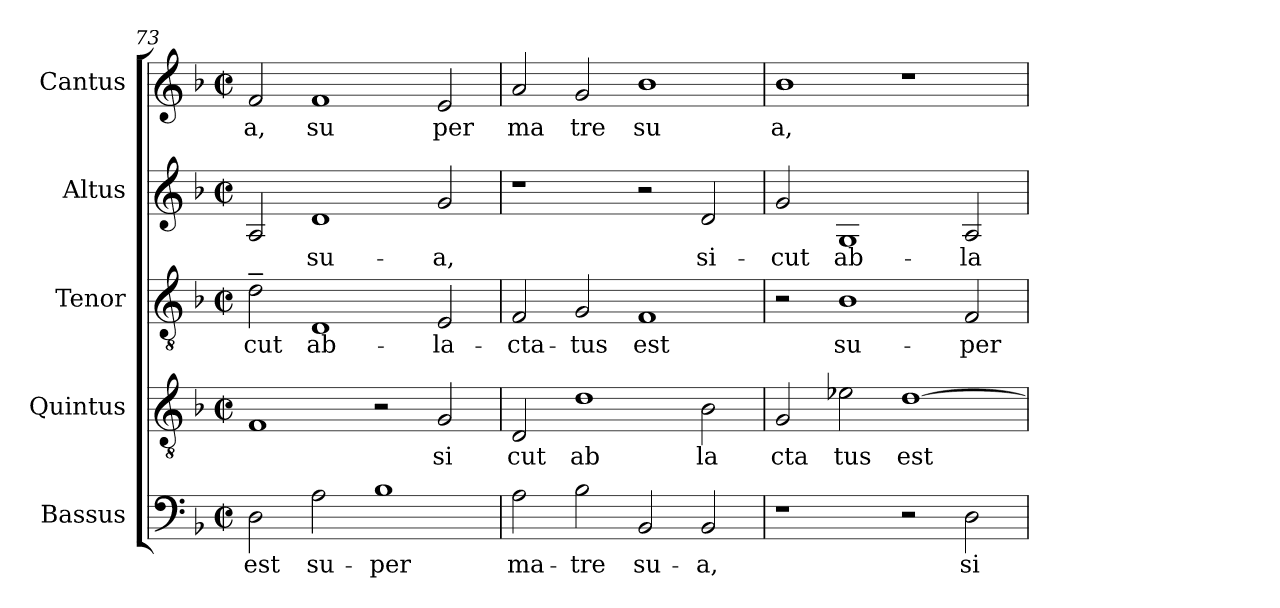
**kern	**text	**kern	**text	**kern	**text	**kern	**text	**kern	**text
*part5	*part5	*part4	*part4	*part3	*part3	*part2	*part2	*part1	*part1
*staff5	*staff5	*staff4	*staff4	*staff3	*staff3	*staff2	*staff2	*staff1	*staff1
*I"Bassus	*	*I"Quintus	*	*I"Tenor	*	*I"Altus	*	*I"Cantus	*
!!LO:LB:g=z
*clefF4	*	*clefGv2	*	*clefGv2	*	*clefG2	*	*clefG2	*
*k[b-]	*	*k[b-]	*	*k[b-]	*	*k[b-]	*	*k[b-]	*
*F:	*	*F:	*	*F:	*	*F:	*	*F:	*
*M2/2	*	*M2/2	*	*M2/2	*	*M2/2	*	*M2/2	*
*met(c|)	*	*met(c|)	*	*met(c|)	*	*met(c|)	*	*met(c|)	*
=73	=73	=73	=73	=73	=73	=73	=73	=73	=73
!	!LO:LY:b:cj	!	!LO:LY:b:cj	!	!LO:LY:b:cj	!	!LO:LY:b:cj	!	!LO:LY:b:cj
2D\	est	1F	.	2d~>\	cut	2A/	.	2f/	-a,
!	!LO:LY:b:cj	!	!	!	!LO:LY:b:cj	!	!LO:LY:b:cj	!	!LO:LY:b:cj
2A\	su-	.	.	1D	ab-	1d	su-	1f	su
!	!LO:LY:b:cj	!	!	!	!	!	!	!	!
1B-	-per	2r	.	.	.	.	.	.	.
!	!	!	!LO:LY:b:cj	!	!LO:LY:b:cj	!	!LO:LY:b:cj	!	!LO:LY:b:cj
.	.	2G/	si	2E/	-la-	2g/	-a,	2e/	per
=74	=74	=74	=74	=74	=74	=74	=74	=74	=74
!	!LO:LY:b:cj	!	!LO:LY:b:cj	!	!LO:LY:b:cj	!	!	!	!LO:LY:b:cj
2A\	ma-	2D/	cut	2F/	-cta-	1r	.	2a/	ma
!	!LO:LY:b:cj	!	!LO:LY:b:cj	!	!LO:LY:b:cj	!	!	!	!LO:LY:b:cj
2B-\	-tre	1d	ab	2G/	-tus	.	.	2g/	tre
!	!LO:LY:b:cj	!	!	!	!LO:LY:b:cj	!	!	!	!LO:LY:b:cj
2BB-/	su-	.	.	1F	est	2r	.	1b-	su
!	!LO:LY:b:cj	!	!LO:LY:b:cj	!	!	!	!LO:LY:b:cj	!	!
2BB-/	-a,	2B-\	la	.	.	2d/	si-	.	.
=75	=75	=75	=75	=75	=75	=75	=75	=75	=75
!	!	!	!LO:LY:b:cj	!	!	!	!LO:LY:b:cj	!	!LO:LY:b:cj
1r	.	2G/	cta	2r	.	2g/	-cut	1b-	a,
!	!	!	!LO:LY:b:cj	!	!LO:LY:b:cj	!	!LO:LY:b:cj	!	!
.	.	2e-\	tus	1B-	su-	1G	ab-	.	.
!	!	!	!LO:LY:b:cj	!	!	!	!	!	!
2r	.	[>1d	est	.	.	.	.	1r	.
!	!LO:LY:b:cj	!	!	!	!LO:LY:b:cj	!	!LO:LY:b:cj	!	!
2D\	si-	.	.	2F/	-per	2A/	-la-	.	.
=	=	=	=	=	=	=	=	=	=
*-	*-	*-	*-	*-	*-	*-	*-	*-	*-
